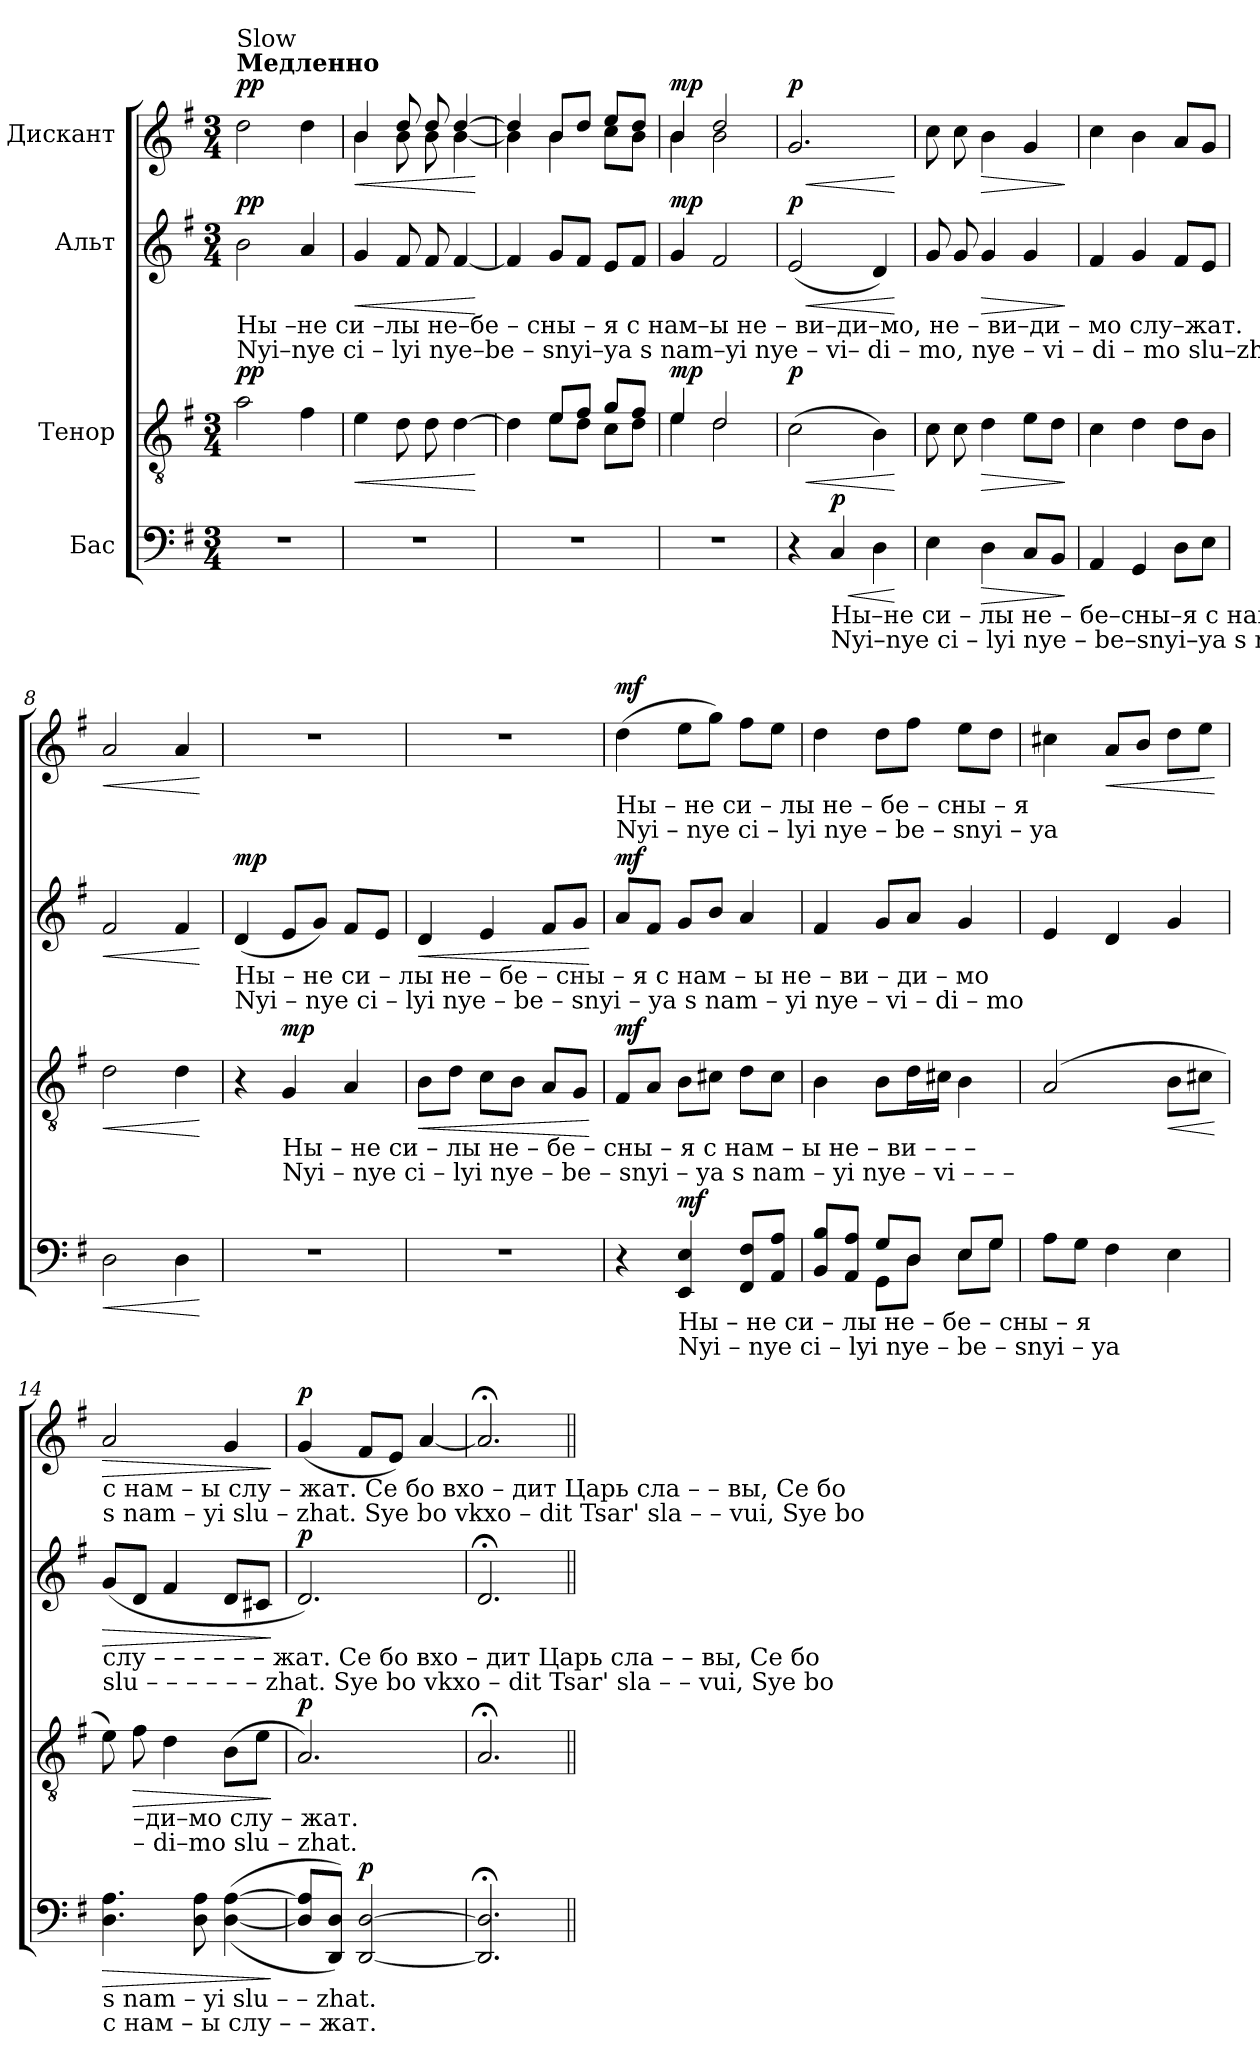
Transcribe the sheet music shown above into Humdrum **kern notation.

**kern	**dynam	**kern	**dynam	**kern	**dynam	**kern	**dynam
*part4	*part4	*part3	*part3	*part2	*part2	*part1	*part1
*staff4	*staff4	*staff3	*staff3	*staff2	*staff2	*staff1	*staff1
*I"Бас	*	*I"Тенор	*	*I"Альт	*	*I"Дискант	*
*clefF4	*	*clefGv2	*	*clefG2	*	*clefG2	*
*k[f#]	*	*k[f#]	*	*k[f#]	*	*k[f#]	*
*M3/4	*	*M3/4	*	*M3/4	*	*M3/4	*
*MM40	*	*MM40	*	*MM40	*	*MM40	*
=1	=1	=1	=1	=1	=1	=1	=1
!	!	!	!	!	!	!LO:TX:a:B:t=Медленно	!
!	!	!	!	!	!	!LO:TX:a:t=Slow	!
!	!	!	!	!LO:TX:b:t=Ны –не  си –лы  не–бе       –        сны – я        с нам–ы        не          –       ви–ди–мо,   не   –     ви–ди – мо        слу–жат.	!	!	!
!	!	!	!	!LO:TX:b:t=Nyi–nye ci – lyi  nye–be      –        snyi–ya      s  nam–yi       nye       –        vi– di – mo,  nye  –    vi – di –  mo       slu–zhat.	!	!	!
!	!	!	!LO:DY:a	!	!LO:DY:a	!	!LO:DY:a
2.r	.	2a\	pp	2b\	pp	2dd\	pp
.	.	4f#\	.	4a/	.	4dd\	.
=2	=2	=2	=2	=2	=2	=2	=2
!	!	!	!LO:HP:b	!	!LO:HP:b	!	!LO:HP:b
*	*	*	*	*	*	*^	*
2.r	.	4e\	<	4g/	<	4b/	4b\	<
.	.	8d\	.	8f#/	.	8dd/	8b\	.
.	.	8d\	.	8f#/	.	8dd/	8b\	.
.	.	[4d\	.	[4f#/	.	[4dd/	[4b\	.
*	*	*	*	*	*	*v	*v	*
.	.	.	[	.	[	.	[
=3	=3	=3	=3	=3	=3	=3	=3
*	*	*^	*	*	*	*^	*
2.r	.	4d\]	4ryy	.	4f#/]	.	4dd/]	4b\]	.
.	.	8e/L	8e\L	.	8g/L	.	8b/L	4b\	.
.	.	8f#/J	8d\J	.	8f#/J	.	8dd/J	.	.
.	.	8g/L	8c\L	.	8e/L	.	8ee/L	8cc\L	.
.	.	8f#/J	8d\J	.	8f#/J	.	8dd/J	8b\J	.
=4	=4	=4	=4	=4	=4	=4	=4	=4	=4
!	!	!	!	!LO:DY:a	!	!LO:DY:a	!	!	!LO:DY:a
2.r	.	4e/	4e\	mp	4g/	mp	4b/	4b\	mp
.	.	2d/	2d\	.	2f#/	.	2dd/	2b\	.
=5	=5	=5	=5	=5	=5	=5	=5	=5	=5
!	!	!LO:TX:b:t=не          –       ви–ди–мо,   не   –     ви–ди – мо        слу–жат.	!	!	!	!	!	!	!
!	!	!LO:TX:b:t=nye        –        vi– di– mo,  nye  –     vi– di –  mo       slu–zhat.	!	!	!	!	!	!	!
!	!	!	!	!LO:HP:b	!	!LO:HP:b	!	!	!LO:HP:b
!	!	!	!	!LO:DY:n=1:a	!	!LO:DY:n=1:a	!	!	!LO:DY:n=1:a
*	*	*v	*v	*	*	*	*v	*v	*
4r	.	(2c\	< p	(2e/	< p	2.g/	< p
!LO:TX:b:t=Ны–не    си   –    лы      не   –    бе–сны–я        с нам–ы	!	!	!	!	!	!	!
!LO:TX:b:t=Nyi–nye  ci    –    lyi       nye  –   be–snyi–ya     s nam–yi	!	!	!	!	!	!	!
!	!LO:HP:b	!	!	!	!	!	!
!	!LO:DY:n=1:a	!	!	!	!	!	!
4C/	< p	.	.	.	.	.	.
4D\	.	4B\)	.	4d/)	.	.	.
.	[	.	[	.	[	.	[
=6	=6	=6	=6	=6	=6	=6	=6
4E\	.	8c\	.	8g/	.	8cc\	.
.	.	8c\	.	8g/	.	8cc\	.
!	!LO:HP:b	!	!LO:HP:b	!	!LO:HP:b	!	!LO:HP:b
4D\	>	4d\	>	4g/	>	4b\	>
8C/L	.	8e\L	.	4g/	.	4g/	.
8BB/J	.	8d\J	.	.	.	.	.
.	]	.	]	.	]	.	]
=7	=7	=7	=7	=7	=7	=7	=7
4AA/	.	4c\	.	4f#/	.	4cc\	.
4GG/	.	4d\	.	4g/	.	4b\	.
8D\L	.	8d\L	.	8f#/L	.	8a/L	.
8E\J	.	8B\J	.	8e/J	.	8g/J	.
=8	=8	=8	=8	=8	=8	=8	=8
!	!LO:HP:b	!	!LO:HP:b	!	!LO:HP:b	!	!LO:HP:b
2D\	<	2d\	<	2f#/	<	2a/	<
4D\	.	4d\	.	4f#/	.	4a/	.
.	[	.	[	.	[	.	[
!!LO:LB:g=z
=9	=9	=9	=9	=9	=9	=9	=9
!	!	!	!	!LO:TX:b:t=Ны        –       не           си    –    лы         не     –      бе    –     сны   –    я             с нам   –   ы                   не    –       ви    –     ди    –   мо	!	!	!
!	!	!	!	!LO:TX:b:t=Nyi       –       nye          ci     –     lyi         nye    –     be    –    snyi   –    ya          s  nam   –  yi                  nye     –     vi     –     di     –   mo	!	!	!
!	!	!	!	!	!LO:DY:a	!	!
2.r	.	4r	.	(4d/	mp	2.r	.
!	!	!LO:TX:b:t=Ны   –   не          си    –    лы          не     –      бе   –     сны   –    я             с нам   –   ы                   не      –      ви       –           –          –	!	!	!	!	!
!	!	!LO:TX:b:t=Nyi  –   nye        ci     –     lyi           nye    –     be    –    snyi   –   ya           s nam  –   yi                  nye     –      vi        –           –          –	!	!	!	!	!
!	!	!	!LO:DY:a	!	!	!	!
.	.	4G/	mp	8e/L	.	.	.
.	.	.	.	8g/J)	.	.	.
.	.	4A/	.	8f#/L	.	.	.
.	.	.	.	8e/J	.	.	.
=10	=10	=10	=10	=10	=10	=10	=10
!	!	!	!LO:HP:b	!	!LO:HP:b	!	!
2.r	.	8B\L	<	4d/	<	2.r	.
.	.	8d\J	.	.	.	.	.
.	.	8c\L	.	4e/	.	.	.
.	.	8B\J	.	.	.	.	.
.	.	8A/L	.	8f#/L	.	.	.
.	.	8G/J	.	8g/J	.	.	.
.	.	.	[	.	[	.	.
=11	=11	=11	=11	=11	=11	=11	=11
!	!	!	!	!	!	!LO:TX:b:t=Ны           –             не              си     –     лы               не       –      бе   –       сны   –  я	!
!	!	!	!	!	!	!LO:TX:b:t=Nyi           –             nye            ci     –      lyi                nye     –      be     –     snyi –   ya	!
!	!	!	!LO:DY:a	!	!LO:DY:a	!	!LO:DY:a
4r	.	8F#/L	mf	8a/L	mf	(4dd\	mf
.	.	8A/J	.	8f#/J	.	.	.
!LO:TX:b:t=Ны    –     не              си   –        лы              не       –      бе   –   сны    –    я	!	!	!	!	!	!	!
!LO:TX:b:t=Nyi    –     nye            ci     –       lyi               nye    –      be   –   snyi    –   ya	!	!	!	!	!	!	!
!	!LO:DY:a	!	!	!	!	!	!
4EE/ 4E/	mf	8B\L	.	8g/L	.	8ee\L	.
.	.	8c#X\J	.	8b/J	.	8gg\J)	.
8FF#/ 8F#/L	.	8d\L	.	4a/	.	8ff#\L	.
8AA/ 8A/J	.	8c#\J	.	.	.	8ee\J	.
=12	=12	=12	=12	=12	=12	=12	=12
*^	*	*	*	*	*	*	*
8BB/ 8B/L	4ryy	.	4B\	.	4f#/	.	4dd\	.
8AA/ 8A/J	.	.	.	.	.	.	.	.
8G/L	8GG\L	.	8B\L	.	8g/L	.	8dd\L	.
8D/J	8D\J	.	16d\L	.	8a/J	.	8ff#\J	.
.	.	.	16c#X\JJ	.	.	.	.	.
8E/L	8E\L	.	4B\	.	4g/	.	8ee\L	.
8G/J	8G\J	.	.	.	.	.	8dd\J	.
*v	*v	*	*	*	*	*	*	*
=13	=13	=13	=13	=13	=13	=13	=13
8A\L	.	(2A/	.	4e/	.	4cc#X\	.
8G\J	.	.	.	.	.	.	.
!	!	!	!	!	!	!	!LO:HP:b
4F#\	.	.	.	4d/	.	8a/L	<
.	.	.	.	.	.	8b/J	.
!	!	!	!LO:HP:b	!	!	!	!
4E\	.	8B\L	<	4g/	.	8dd\L	.
.	.	8c#X\J	.	.	.	8ee\J	.
.	.	.	[	.	.	.	[
!!LO:PB:g=z
=14	=14	=14	=14	=14	=14	=14	=14
!	!	!	!	!	!	!LO:TX:b:t=с  нам     –        ы               слу         –        жат.                          Се      бо       вхо – дит  Царь          сла    –          –           вы,         Се            бо	!
!	!	!	!	!	!	!LO:TX:b:t=s  nam      –      yi               slu         –         zhat.                        Sye     bo     vkxo – dit    Tsar'           sla      –         –           vui,        Sye           bo	!
!	!	!	!	!LO:TX:b:t=слу          –           –           –         –         –         –     жат.           Се      бо       вхо – дит  Царь          сла     –         –            вы,         Се            бо	!	!	!
!	!	!	!	!LO:TX:b:t=slu           –           –           –         –         –         –     zhat.         Sye     bo     vkxo – dit    Tsar'           sla       –         –            vui,       Sye           bo	!	!	!
!LO:TX:b:t=s nam  –  yi   slu        –        –     zhat.	!	!	!	!	!	!	!
!LO:TX:b:t=с нам  –   ы   слу       –        –      жат.	!	!	!	!	!	!	!
!	!LO:HP:b	!	!	!	!LO:HP:b	!	!LO:HP:b
4.D\ 4.A\	>	8e\)	.	(8g/L	>	2a/	>
!	!	!LO:TX:b:t=–ди–мо    слу     –     жат.	!	!	!	!	!
!	!	!LO:TX:b:t=– di–mo    slu      –    zhat.	!	!	!	!	!
!	!	!	!LO:HP:b	!	!	!	!
.	.	8f#\	>	8d/J	.	.	.
.	.	4d\	.	4f#/	.	.	.
8D\ 8A\	.	.	.	.	.	.	.
(([4D\ [4A\	.	(8B\L	.	8d/L	.	4g/	.
.	.	8e\J	.	8c#X/J	.	.	.
.	]	.	]	.	]	.	]
=15	=15	=15	=15	=15	=15	=15	=15
!	!	!	!LO:DY:a	!	!LO:DY:a	!	!LO:DY:a
8D/] 8A/]L	.	2.A/)	p	2.d/)	p	(4g/	p
8DD/ 8D/J))	.	.	.	.	.	.	.
!	!LO:DY:a	!	!	!	!	!	!
[2DD/ [2D/	p	.	.	.	.	8f#/L	.
.	.	.	.	.	.	8e/J)	.
.	.	.	.	.	.	[4a/	.
=16	=16	=16	=16	=16	=16	=16	=16
2.DD/];< 2.D/];<	.	2.A;</	.	2.d;</	.	2.a;</]	.
=||	=||	=||	=||	=||	=||	=||	=||
*-	*-	*-	*-	*-	*-	*-	*-
